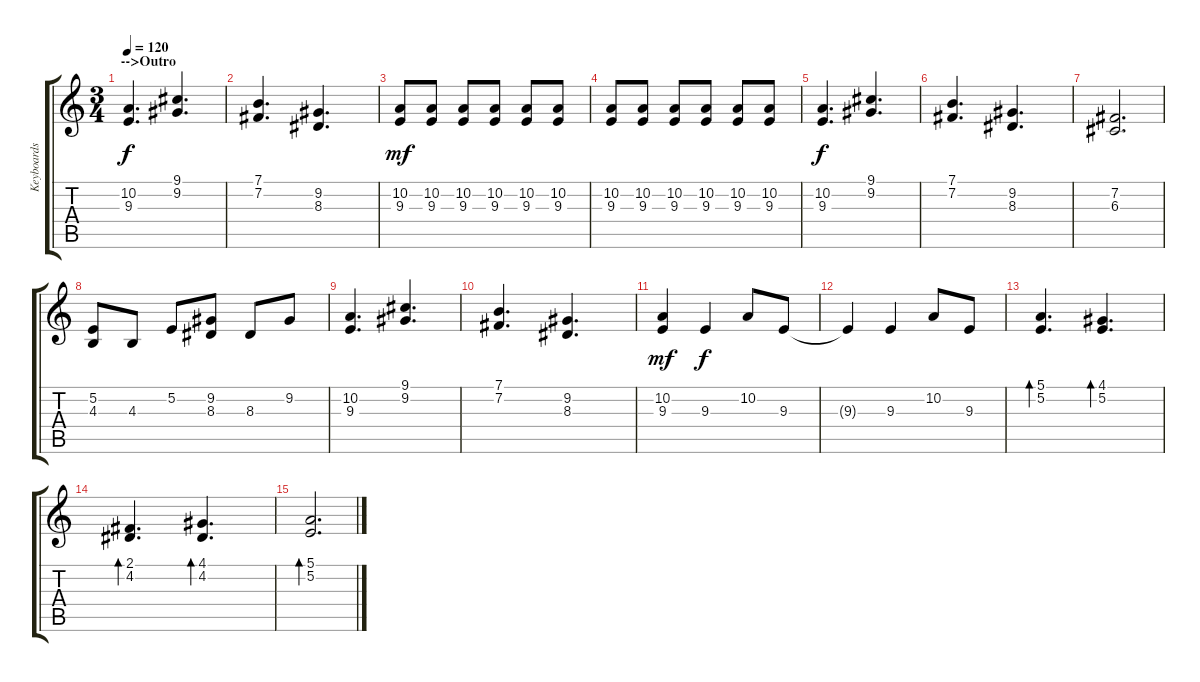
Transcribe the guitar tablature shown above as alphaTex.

\track ("Keyboards" "Keyboards") {instrument stringensemble2}
\staff {score tabs}
\tuning (E4 B3 G3 D3 A2 E2) {hide}
\ts (3 4)
\section ("" "-->Outro")
\tempo 120
\clef g2
\ks c
(10.2 9.3).4{d dy f volume 10 instrument acousticgrandpiano} (9.1 9.2).4{d} |
(7.1 7.2).4{d} (9.2 8.3).4{d} |
(10.2 9.3).8{dy mf} (10.2 9.3).8 (10.2 9.3).8 (10.2 9.3).8 (10.2 9.3).8 (10.2 9.3).8 |
(10.2 9.3).8 (10.2 9.3).8 (10.2 9.3).8 (10.2 9.3).8 (10.2 9.3).8 (10.2 9.3).8 |
(10.2 9.3).4{d dy f} (9.1 9.2).4{d} |
(7.1 7.2).4{d} (9.2 8.3).4{d} |
(7.2 6.3).2{d} |
(5.2 4.3).8 4.3.8 5.2.8 (9.2 8.3).8 8.3.8 9.2.8 |
(10.2 9.3).4{d instrument acousticgrandpiano} (9.1 9.2).4{d} |
(7.1 7.2).4{d} (9.2 8.3).4{d} |
(10.2 9.3).4{dy mf} 9.3.4{dy f} 10.2.8 9.3.8 |
9.3{t}.4 9.3.4 10.2.8 9.3.8 |
(5.1 5.2).4{d bd 240} (4.1 5.2).4{d bd 240} |
(2.1 4.2).4{d bd 240} (4.1 4.2).4{d bd 240} |
(5.1 5.2).2{d bd 240}
